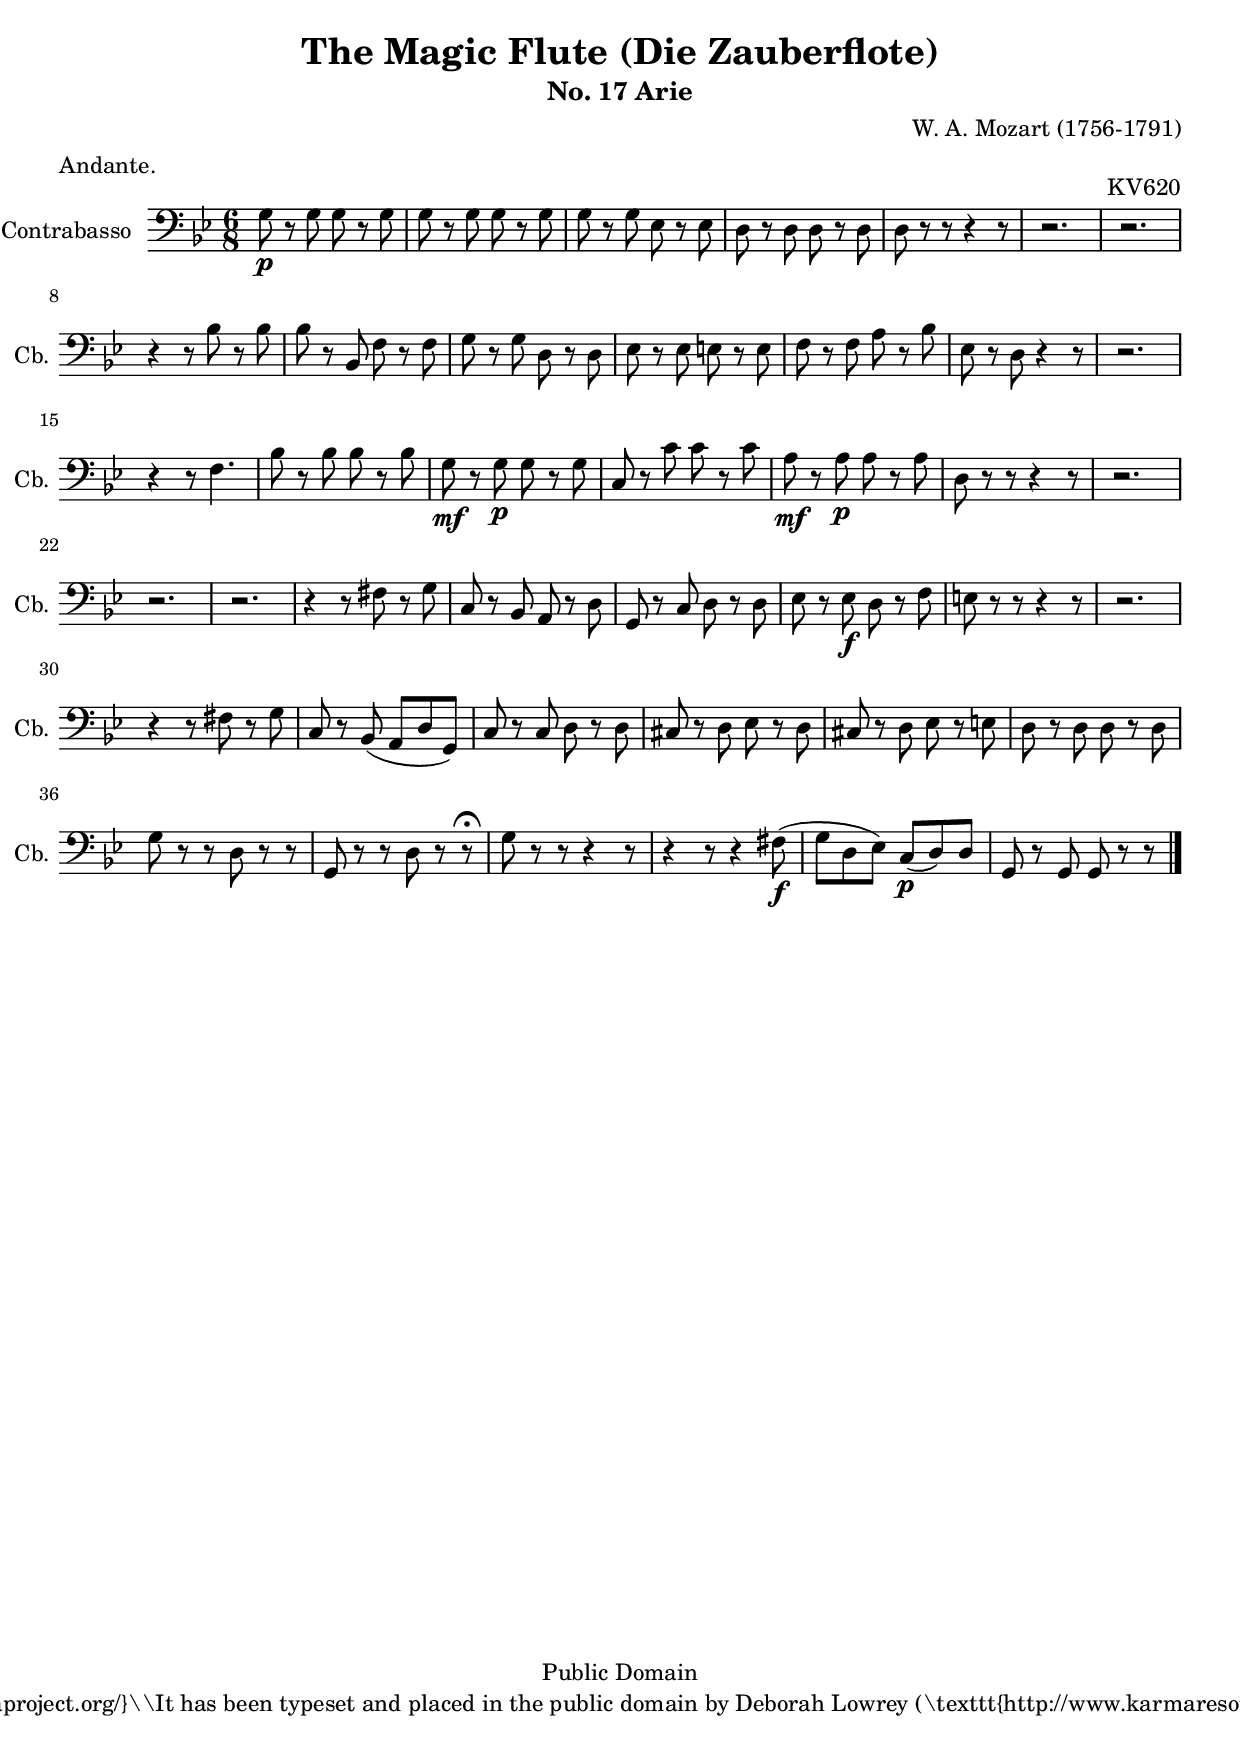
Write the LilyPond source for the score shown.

\version "1.5.66"

\include "header.ly"
\version "1.5.66"

contrabasso = \notes \relative c' {
	\time 6/8
	\key bes \major
	g8\p r g g r g
	g r g g r g
	g r g ees r ees
	d r d d r d
	d r r r4 r8
	r2.
	r2.
	r4 r8 bes' r bes
	bes r bes, f' r f 
	g r g d r d
	ees r ees e r e
	f r f a r bes
	ees, r d r4 r8
	r2.
	r4 r8 f4.
	bes8 r bes bes r bes	
% 2
	g\mf r g\p g r g
	c, r c' c r c
	a\mf r a\p a r a
	d, r r r4 r8
	r2.
	r2.
	r2.
	r4 r8 fis r g
	c, r bes a r d g, r c d r d
	ees r ees\f d r f
	e r r r4 r8
	r2.
	r4 r8 fis r g
	c, r bes( a d )g,
% 3
	c r c d r d
	cis r d ees r d
	cis r d ees r e
	d r d d r d
	g r r d r r
	g, r r d' r r^\fermata
	g r r r4 r8
	r4 r8 r4 fis8\f(
	g d )ees c\p( )d d
	g, r g g r r
}


Global = \notes {s2.*41 \bar "|."}

\score {
\context Staff = contrabasso {
	\property Staff.midiInstrument = #"contrabass"
	\property Staff.instrument = #"Contrabasso  "
	\property Staff.instr = #" Cb. "
	\property Staff.transposing = #-12
	\clef "bass"
	\notes< 
	\Global
		\context Voice=contrabasso
			\contrabasso
	>
}
\include "paper.ly"

\midi { \tempo 4=70 }
}